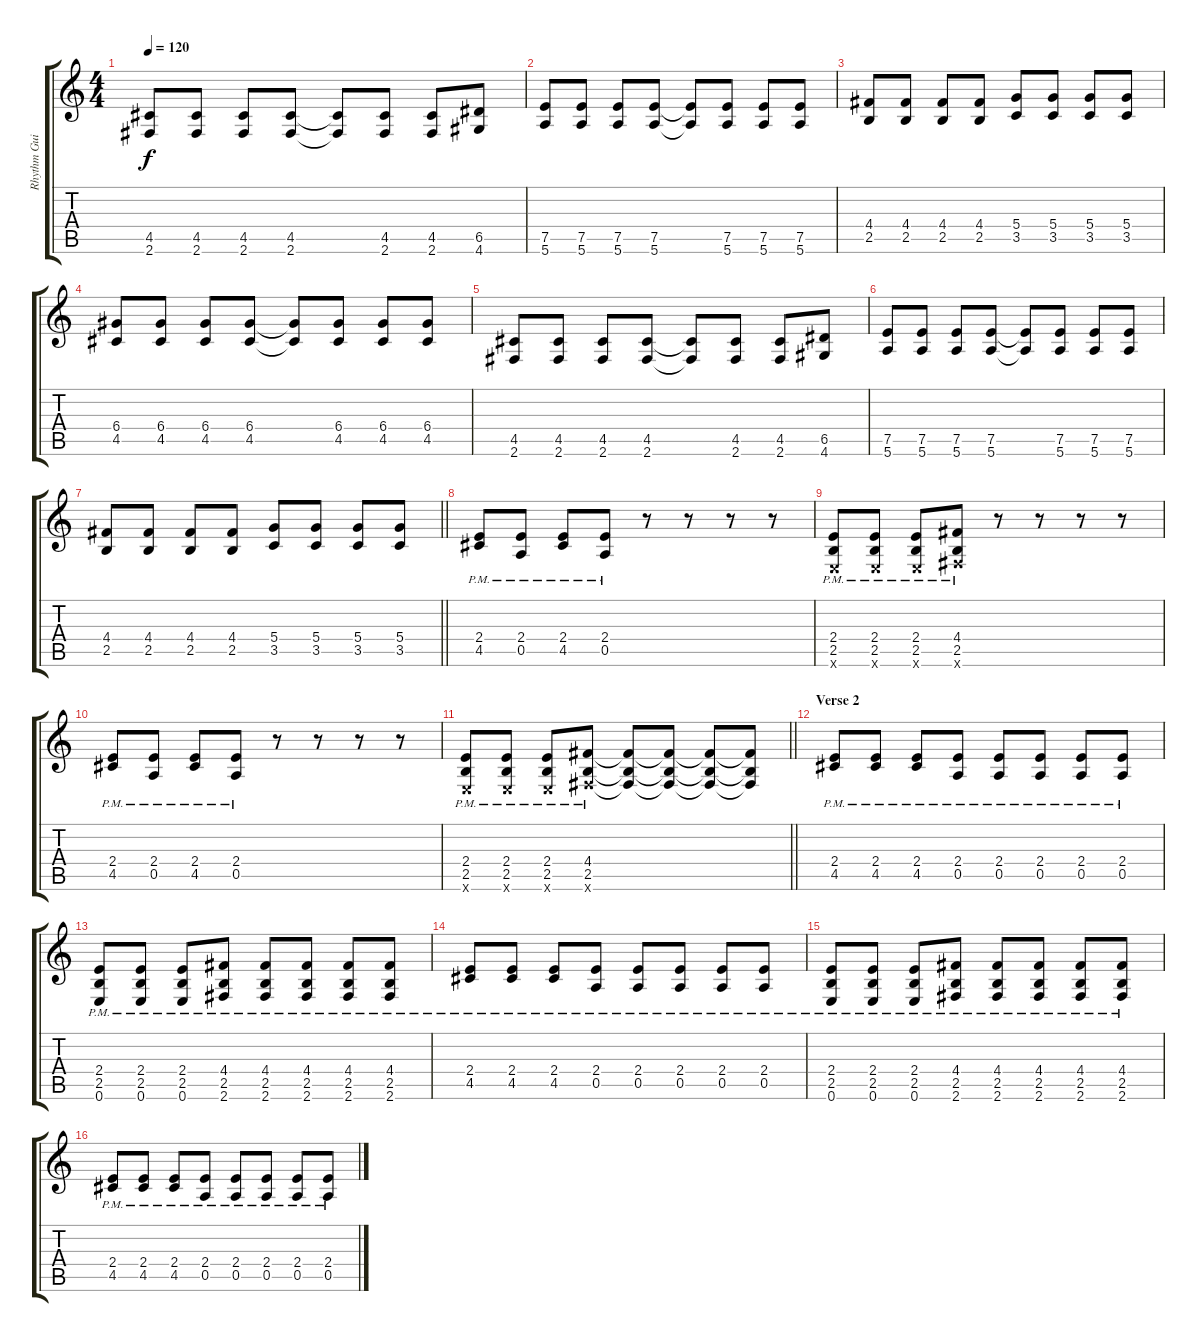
\track ("Rhythm Guitar" "Rhythm Gui") {instrument distortionguitar}
\staff {score tabs}
\tuning (E4 B3 G3 D3 A2 E2) {hide}
\ts (4 4)
\tempo 120
\clef g2
\ks c
(4.5 2.6).8{dy f} (4.5 2.6).8 (4.5 2.6).8 (4.5 2.6).8 (4.5{t} 2.6{t}).8 (4.5 2.6).8 (4.5 2.6).8 (6.5 4.6).8 |
(7.5 5.6).8 (7.5 5.6).8 (7.5 5.6).8 (7.5 5.6).8 (7.5{t} 5.6{t}).8 (7.5 5.6).8 (7.5 5.6).8 (7.5 5.6).8 |
(4.4 2.5).8 (4.4 2.5).8 (4.4 2.5).8 (4.4 2.5).8 (5.4 3.5).8 (5.4 3.5).8 (5.4 3.5).8 (5.4 3.5).8 |
(6.4 4.5).8 (6.4 4.5).8 (6.4 4.5).8 (6.4 4.5).8 (6.4{t} 4.5{t}).8 (6.4 4.5).8 (6.4 4.5).8 (6.4 4.5).8 |
(4.5 2.6).8 (4.5 2.6).8 (4.5 2.6).8 (4.5 2.6).8 (4.5{t} 2.6{t}).8 (4.5 2.6).8 (4.5 2.6).8 (6.5 4.6).8 |
(7.5 5.6).8 (7.5 5.6).8 (7.5 5.6).8 (7.5 5.6).8 (7.5{t} 5.6{t}).8 (7.5 5.6).8 (7.5 5.6).8 (7.5 5.6).8 |
\barLineRight lightlight
(4.4 2.5).8 (4.4 2.5).8 (4.4 2.5).8 (4.4 2.5).8 (5.4 3.5).8 (5.4 3.5).8 (5.4 3.5).8 (5.4 3.5).8 |
\section ("" "")
(2.4{pm} 4.5{pm}).8{volume 16 balance 8 instrument electricguitarmuted} (2.4 0.5{pm}).8 (2.4 4.5{pm}).8 (2.4 0.5{pm}).8 r.8 r.8 r.8 r.8 |
(2.4{pm} 2.5{pm} 0.6{x}).8 (2.4{pm} 2.5{pm} 0.6{x}).8 (2.4{pm} 2.5{pm} 0.6{x}).8 (4.4{pm} 2.5{pm} 2.6{x}).8 r.8 r.8 r.8 r.8 |
(2.4{pm} 4.5{pm}).8 (2.4 0.5{pm}).8 (2.4 4.5{pm}).8 (2.4 0.5{pm}).8 r.8 r.8 r.8 r.8 |
\barLineRight lightlight
(2.4{pm} 2.5{pm} 0.6{x}).8 (2.4{pm} 2.5{pm} 0.6{x}).8 (2.4{pm} 2.5{pm} 0.6{x}).8 (4.4{pm} 2.5{pm} 2.6{x}).8 (4.4{t} 2.5{t} 2.6{t}).8 (4.4{t} 2.5{t} 2.6{t}).8 (4.4{t} 2.5{t} 2.6{t}).8 (4.4{t} 2.5{t} 2.6{t}).8 |
\section ("" "Verse 2 ")
(2.4{pm} 4.5{pm}).8{balance 0} (2.4 4.5{pm}).8 (2.4 4.5{pm}).8 (2.4 0.5{pm}).8 (2.4 0.5{pm}).8 (2.4 0.5{pm}).8 (2.4 0.5{pm}).8 (2.4 0.5{pm}).8 |
(2.4{pm} 2.5{pm} 0.6).8 (2.4{pm} 2.5{pm} 0.6).8 (2.4{pm} 2.5{pm} 0.6).8 (4.4{pm} 2.5{pm} 2.6).8 (4.4{pm} 2.5{pm} 2.6).8 (4.4{pm} 2.5{pm} 2.6).8 (4.4{pm} 2.5{pm} 2.6).8 (4.4{pm} 2.5{pm} 2.6).8 |
(2.4{pm} 4.5{pm}).8 (2.4 4.5{pm}).8 (2.4 4.5{pm}).8 (2.4 0.5{pm}).8 (2.4 0.5{pm}).8 (2.4 0.5{pm}).8 (2.4 0.5{pm}).8 (2.4 0.5{pm}).8 |
(2.4{pm} 2.5{pm} 0.6).8 (2.4{pm} 2.5{pm} 0.6).8 (2.4{pm} 2.5{pm} 0.6).8 (4.4{pm} 2.5{pm} 2.6).8 (4.4{pm} 2.5{pm} 2.6).8 (4.4{pm} 2.5{pm} 2.6).8 (4.4{pm} 2.5{pm} 2.6).8 (4.4{pm} 2.5{pm} 2.6).8 |
(2.4{pm} 4.5{pm}).8 (2.4 4.5{pm}).8 (2.4 4.5{pm}).8 (2.4 0.5{pm}).8 (2.4 0.5{pm}).8 (2.4 0.5{pm}).8 (2.4 0.5{pm}).8 (2.4 0.5{pm}).8
